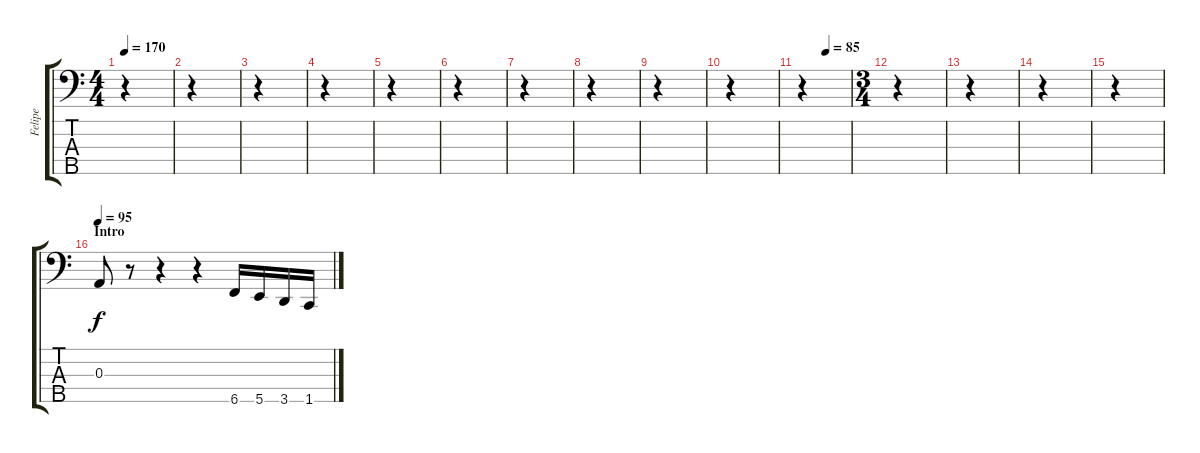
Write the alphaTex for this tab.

\track ("Felipe" "Felipe") {instrument electricbassfinger}
\staff {score tabs}
\tuning (G2 D2 A1 E1 B0) {hide}
\ts (4 4)
\tempo 170
\clef f4
\ks c
r.4{dy f} |
r.4 |
r.4 |
r.4 |
r.4 |
r.4 |
r.4 |
r.4 |
r.4 |
r.4 |
\tempo (85 0.5)
r.4 |
\ts (3 4)
r.4 |
r.4 |
r.4 |
r.4 |
\section ("" "Intro")
\tempo 95
0.3.8 r.8 r.4 r.4 6.5.16 5.5.16 3.5.16 1.5.16
